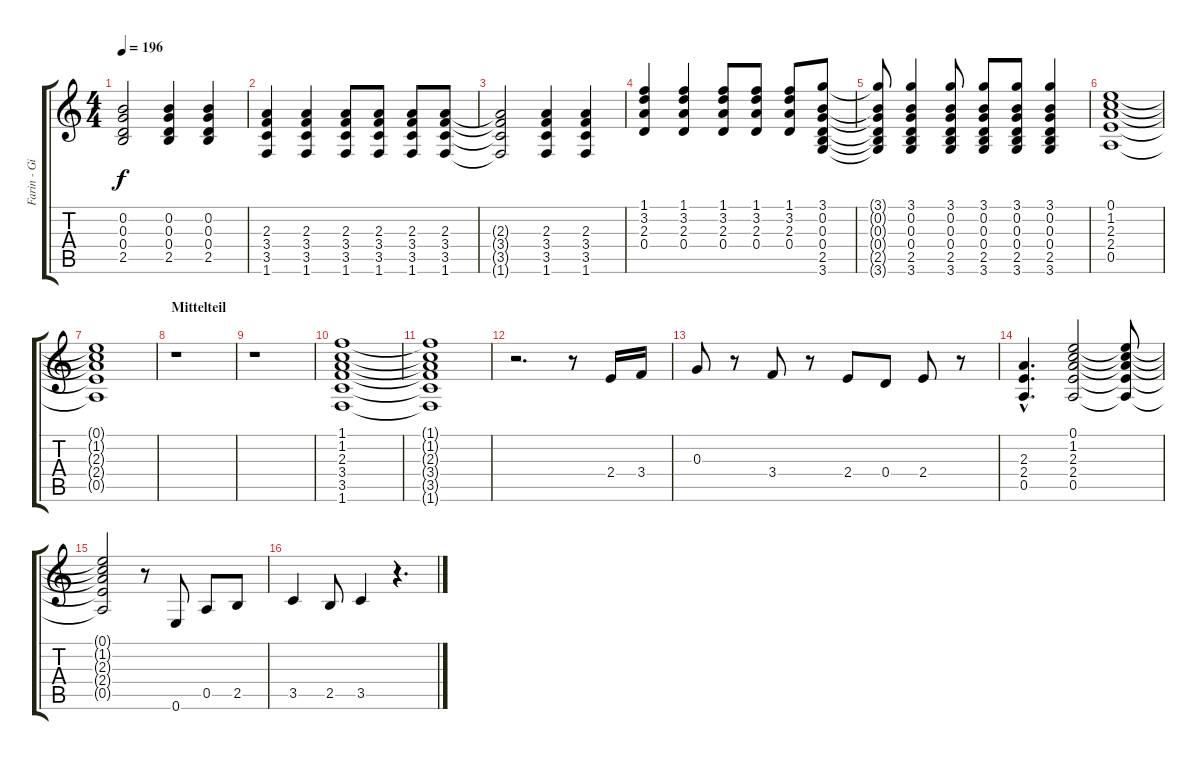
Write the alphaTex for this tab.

\track ("Farin - Gitarre 1" "Farin - Gi") {instrument acousticguitarsteel}
\staff {score tabs}
\tuning (E4 B3 G3 D3 A2 E2) {hide}
\ts (4 4)
\tempo 196
\clef g2
\ks c
(0.2{t} 0.3{t} 0.4{t} 2.5{t}).2{dy f} (0.2 0.3 0.4 2.5).4 (0.2 0.3 0.4 2.5).4 |
(2.3 3.4 3.5 1.6).4 (2.3 3.4 3.5 1.6).4 (2.3 3.4 3.5 1.6).8 (2.3 3.4 3.5 1.6).8 (2.3 3.4 3.5 1.6).8 (2.3 3.4 3.5 1.6).8 |
(2.3{t} 3.4{t} 3.5{t} 1.6{t}).2 (2.3 3.4 3.5 1.6).4 (2.3 3.4 3.5 1.6).4 |
(1.1 3.2 2.3 0.4).4 (1.1 3.2 2.3 0.4).4 (1.1 3.2 2.3 0.4).8 (1.1 3.2 2.3 0.4).8 (1.1 3.2 2.3 0.4).8 (3.1 0.2 0.3 0.4 2.5 3.6).8 |
(3.1{t} 0.2{t} 0.3{t} 0.4{t} 2.5{t} 3.6{t}).8 (3.1 0.2 0.3 0.4 2.5 3.6).4 (3.1 0.2 0.3 0.4 2.5 3.6).8 (3.1 0.2 0.3 0.4 2.5 3.6).8 (3.1 0.2 0.3 0.4 2.5 3.6).8 (3.1 0.2 0.3 0.4 2.5 3.6).4 |
(0.1 1.2 2.3 2.4 0.5).1 |
(0.1{t} 1.2{t} 2.3{t} 2.4{t} 0.5{t}).1 |
\section ("" "Mittelteil")
r.1 |
r.1 |
(1.1 1.2 2.3 3.4 3.5 1.6).1{instrument acousticguitarsteel} |
(1.1{t} 1.2{t} 2.3{t} 3.4{t} 3.5{t} 1.6{t}).1 |
r.2{d} r.8 2.4.16 3.4.16 |
0.3.8 r.8 3.4.8 r.8 2.4.8 0.4.8 2.4.8 r.8 |
(2.3{hac} 2.4{hac} 0.5{hac}).4{d} (0.1 1.2 2.3 2.4 0.5).2 (0.1{t} 1.2{t} 2.3{t} 2.4{t} 0.5{t}).8 |
(0.1{t} 1.2{t} 2.3{t} 2.4{t} 0.5{t}).2 r.8 0.6.8 0.5.8 2.5.8 |
3.5.4 2.5.8 3.5.4 r.4{d}
